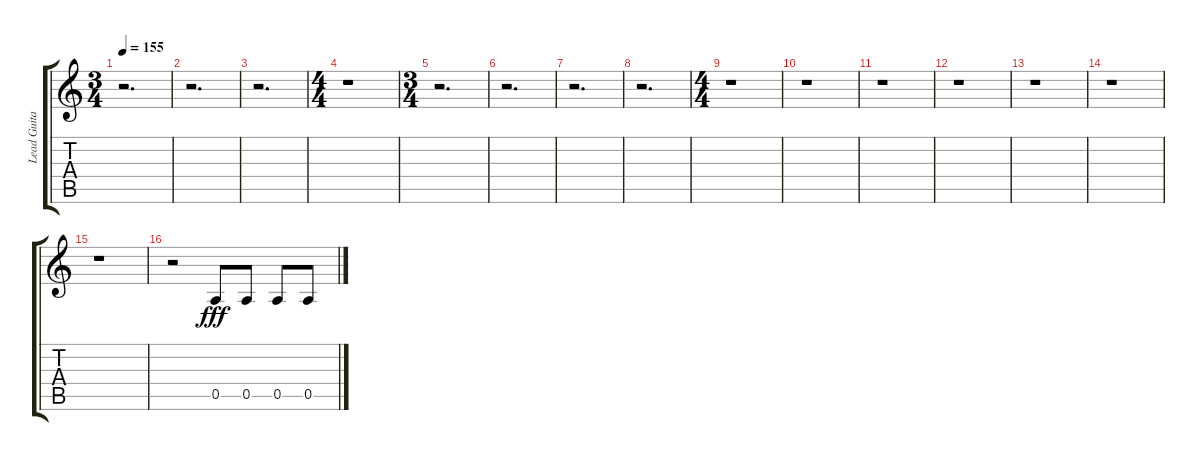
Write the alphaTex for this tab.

\track ("Lead Guitar" "Lead Guita") {instrument overdrivenguitar}
\staff {score tabs}
\tuning (E4 B3 G3 D3 A2 E2) {hide}
\ts (3 4)
\tempo 155
\clef g2
\ks c
r.2{d dy fff} |
r.2{d} |
r.2{d} |
\ts (4 4)
r.1 |
\ts (3 4)
r.2{d} |
r.2{d} |
r.2{d} |
r.2{d} |
\ts (4 4)
r.1 |
r.1 |
r.1 |
r.1 |
r.1 |
r.1 |
r.1 |
r.2 0.5.8{volume 16 instrument melodictom} 0.5.8 0.5.8 0.5.8
